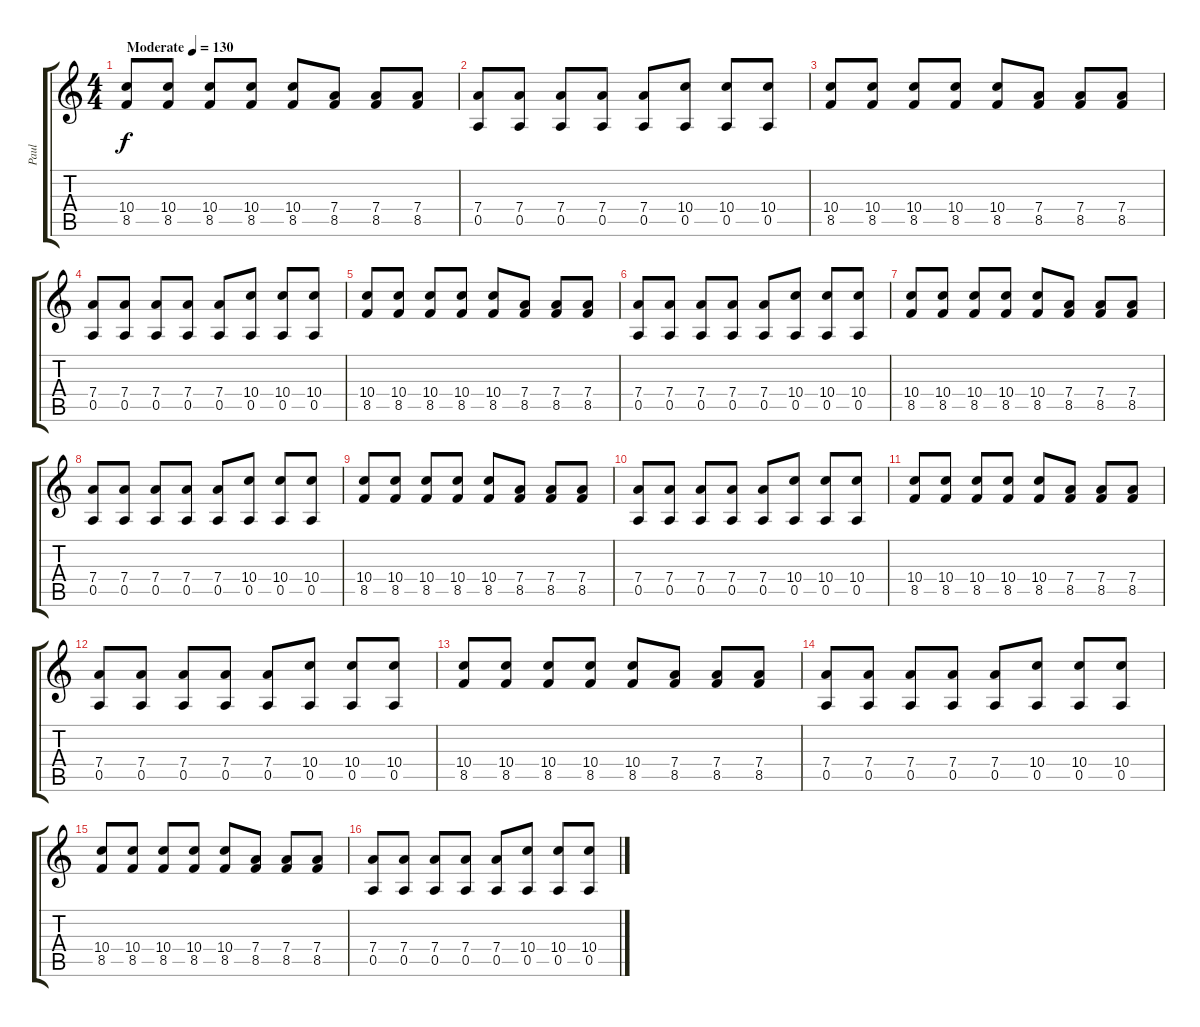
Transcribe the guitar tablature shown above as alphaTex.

\track ("Paul" "Paul") {instrument overdrivenguitar}
\staff {score tabs}
\tuning (E4 B3 G3 D3 A2 E2) {hide}
\ts (4 4)
\tempo (130 "Moderate")
\clef g2
\ks c
(10.4 8.5).8{dy f instrument overdrivenguitar} (10.4 8.5).8 (10.4 8.5).8 (10.4 8.5).8 (10.4 8.5).8 (7.4 8.5).8 (7.4 8.5).8 (7.4 8.5).8 |
(7.4 0.5).8 (7.4 0.5).8 (7.4 0.5).8 (7.4 0.5).8 (7.4 0.5).8 (10.4 0.5).8 (10.4 0.5).8 (10.4 0.5).8 |
(10.4 8.5).8 (10.4 8.5).8 (10.4 8.5).8 (10.4 8.5).8 (10.4 8.5).8 (7.4 8.5).8 (7.4 8.5).8 (7.4 8.5).8 |
(7.4 0.5).8 (7.4 0.5).8 (7.4 0.5).8 (7.4 0.5).8 (7.4 0.5).8 (10.4 0.5).8 (10.4 0.5).8 (10.4 0.5).8 |
(10.4 8.5).8 (10.4 8.5).8 (10.4 8.5).8 (10.4 8.5).8 (10.4 8.5).8 (7.4 8.5).8 (7.4 8.5).8 (7.4 8.5).8 |
(7.4 0.5).8 (7.4 0.5).8 (7.4 0.5).8 (7.4 0.5).8 (7.4 0.5).8 (10.4 0.5).8 (10.4 0.5).8 (10.4 0.5).8 |
(10.4 8.5).8 (10.4 8.5).8 (10.4 8.5).8 (10.4 8.5).8 (10.4 8.5).8 (7.4 8.5).8 (7.4 8.5).8 (7.4 8.5).8 |
(7.4 0.5).8 (7.4 0.5).8 (7.4 0.5).8 (7.4 0.5).8 (7.4 0.5).8 (10.4 0.5).8 (10.4 0.5).8 (10.4 0.5).8 |
(10.4 8.5).8 (10.4 8.5).8 (10.4 8.5).8 (10.4 8.5).8 (10.4 8.5).8 (7.4 8.5).8 (7.4 8.5).8 (7.4 8.5).8 |
(7.4 0.5).8 (7.4 0.5).8 (7.4 0.5).8 (7.4 0.5).8 (7.4 0.5).8 (10.4 0.5).8 (10.4 0.5).8 (10.4 0.5).8 |
(10.4 8.5).8 (10.4 8.5).8 (10.4 8.5).8 (10.4 8.5).8 (10.4 8.5).8 (7.4 8.5).8 (7.4 8.5).8 (7.4 8.5).8 |
(7.4 0.5).8 (7.4 0.5).8 (7.4 0.5).8 (7.4 0.5).8 (7.4 0.5).8 (10.4 0.5).8 (10.4 0.5).8 (10.4 0.5).8 |
(10.4 8.5).8 (10.4 8.5).8 (10.4 8.5).8 (10.4 8.5).8 (10.4 8.5).8 (7.4 8.5).8 (7.4 8.5).8 (7.4 8.5).8 |
(7.4 0.5).8 (7.4 0.5).8 (7.4 0.5).8 (7.4 0.5).8 (7.4 0.5).8 (10.4 0.5).8 (10.4 0.5).8 (10.4 0.5).8 |
(10.4 8.5).8 (10.4 8.5).8 (10.4 8.5).8 (10.4 8.5).8 (10.4 8.5).8 (7.4 8.5).8 (7.4 8.5).8 (7.4 8.5).8 |
(7.4 0.5).8 (7.4 0.5).8 (7.4 0.5).8 (7.4 0.5).8 (7.4 0.5).8 (10.4 0.5).8 (10.4 0.5).8 (10.4 0.5).8
